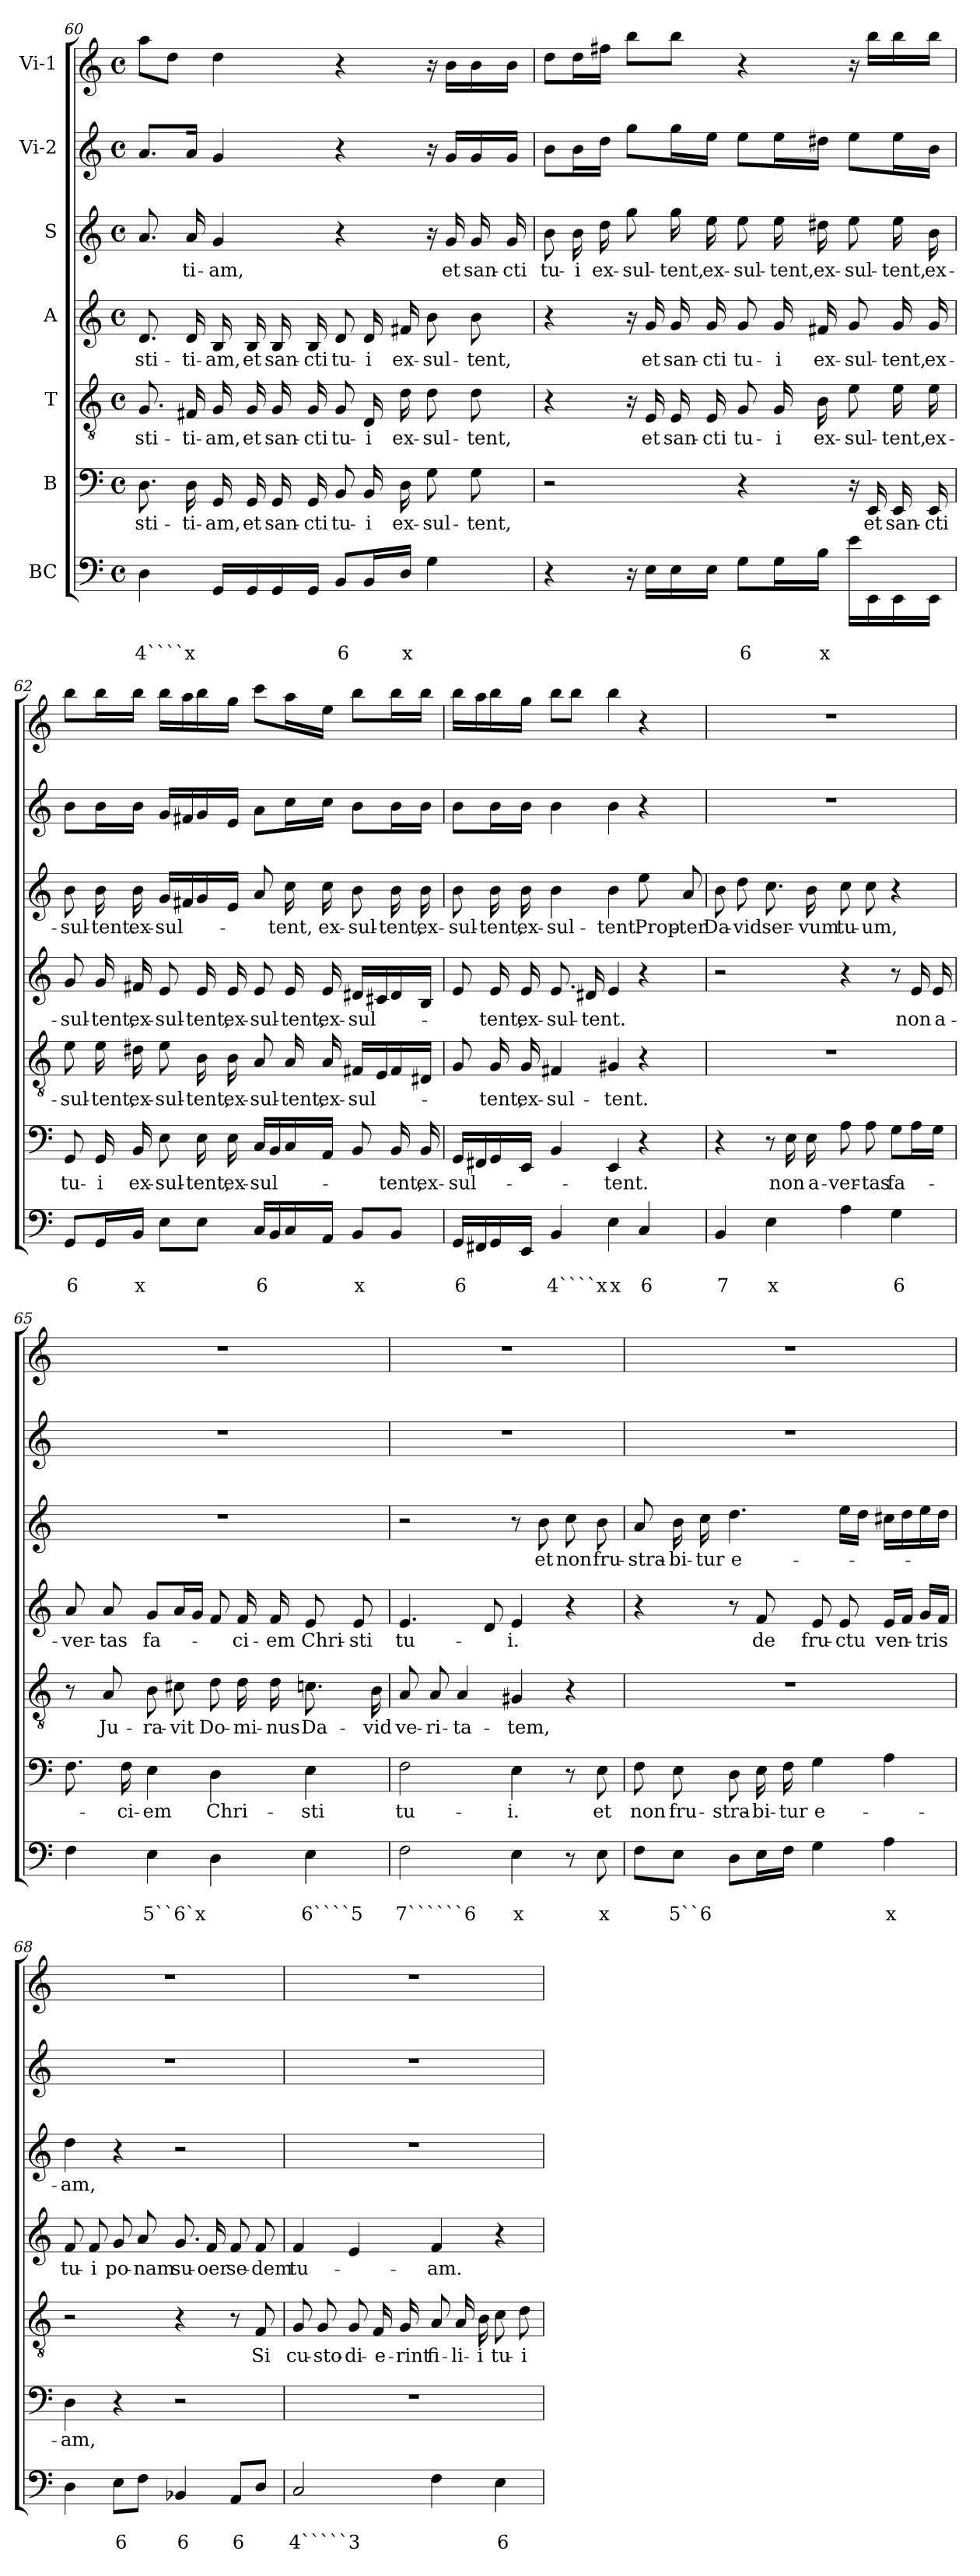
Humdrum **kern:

**kern	**text	**text	**kern	**text	**kern	**text	**kern	**text	**kern	**text	**kern	**kern
*part7	*part7	*part7	*part6	*part6	*part5	*part5	*part4	*part4	*part3	*part3	*part2	*part1
*staff7	*staff7	*staff7	*staff6	*staff6	*staff5	*staff5	*staff4	*staff4	*staff3	*staff3	*staff2	*staff1
*I"BC	*	*	*I"B	*	*I"T	*	*I"A	*	*I"S	*	*I"Vi-2	*I"Vi-1
!!LO:LB:g=z
*clefF4	*	*	*clefF4	*	*clefGv2	*	*clefG2	*	*clefG2	*	*clefG2	*clefG2
*k[]	*	*	*k[]	*	*k[]	*	*k[]	*	*k[]	*	*k[]	*k[]
*C:	*	*	*C:	*	*C:	*	*C:	*	*C:	*	*C:	*C:
*M4/4	*	*	*M4/4	*	*M4/4	*	*M4/4	*	*M4/4	*	*M4/4	*M4/4
*met(c)	*	*	*met(c)	*	*met(c)	*	*met(c)	*	*met(c)	*	*met(c)	*met(c)
=60	=60	=60	=60	=60	=60	=60	=60	=60	=60	=60	=60	=60
!	!	!LO:LY:b	!	!LO:LY:b	!	!LO:LY:b	!	!LO:LY:b	!	!	!	!
4D\	.	4````x	8.D\	-sti-	8.G/	-sti-	8.d/	-sti-	8.a/	.	8.a/L	8aa\L
.	.	.	.	.	.	.	.	.	.	.	.	8dd\J
!	!	!	!	!LO:LY:b	!	!LO:LY:b	!	!LO:LY:b	!	!LO:LY:b	!	!
.	.	.	16D\	-ti-	16F#X/	-ti-	16d/	-ti-	16a/	-ti-	16a/Jk	.
!	!	!	!	!LO:LY:b	!	!LO:LY:b	!	!LO:LY:b	!	!LO:LY:b	!	!
16GG/LL	.	.	16GG/	-am,	16G/	-am,	16B/	-am,	4g/	-am,	4g/	4dd\
!	!	!	!	!LO:LY:b	!	!LO:LY:b	!	!LO:LY:b	!	!	!	!
16GG/	.	.	16GG/	et	16G/	et	16B/	et	.	.	.	.
!	!	!	!	!LO:LY:b	!	!LO:LY:b	!	!LO:LY:b	!	!	!	!
16GG/	.	.	16GG/	san-	16G/	san-	16B/	san-	.	.	.	.
!	!	!	!	!LO:LY:b	!	!LO:LY:b	!	!LO:LY:b	!	!	!	!
16GG/JJ	.	.	16GG/	-cti	16G/	-cti	16B/	-cti	.	.	.	.
!	!	!LO:LY:b	!	!LO:LY:b	!	!LO:LY:b	!	!LO:LY:b	!	!	!	!
8BB/L	.	6	8BB/	tu-	8G/	tu-	8d/	tu-	4r	.	4r	4r
!	!	!	!	!LO:LY:b	!	!LO:LY:b	!	!LO:LY:b	!	!	!	!
16BB/L	.	.	16BB/	-i	16D/	-i	16d/	-i	.	.	.	.
!	!	!LO:LY:b	!	!LO:LY:b	!	!LO:LY:b	!	!LO:LY:b	!	!	!	!
16D/JJ	.	x	16D\	ex-	16d\	ex-	16f#X/	ex-	.	.	.	.
!	!	!	!	!LO:LY:b	!	!LO:LY:b	!	!LO:LY:b	!	!	!	!
4G\	.	.	8G\	-sul-	8d\	-sul-	8b\	-sul-	16r	.	16r	16r
!	!	!	!	!	!	!	!	!	!	!LO:LY:b	!	!
.	.	.	.	.	.	.	.	.	16g/	et	16g/LL	16b\LL
!	!	!	!	!LO:LY:b	!	!LO:LY:b	!	!LO:LY:b	!	!LO:LY:b	!	!
.	.	.	8G\	-tent,	8d\	-tent,	8b\	-tent,	16g/	san-	16g/	16b\
!	!	!	!	!	!	!	!	!	!	!LO:LY:b	!	!
.	.	.	.	.	.	.	.	.	16g/	-cti	16g/JJ	16b\JJ
=61	=61	=61	=61	=61	=61	=61	=61	=61	=61	=61	=61	=61
!	!	!	!	!	!	!	!	!	!	!LO:LY:b	!	!
4r	.	.	2r	.	4r	.	4r	.	8b\	tu-	8b\L	8dd\L
!	!	!	!	!	!	!	!	!	!	!LO:LY:b	!	!
.	.	.	.	.	.	.	.	.	16b\	-i	16b\L	16dd\L
!	!	!	!	!	!	!	!	!	!	!LO:LY:b	!	!
.	.	.	.	.	.	.	.	.	16dd\	ex-	16dd\JJ	16ff#X\JJ
!	!	!	!	!	!	!	!	!	!	!LO:LY:b	!	!
16r	.	.	.	.	16r	.	16r	.	8gg\	-sul-	8gg\L	8bb\L
!	!	!	!	!	!	!LO:LY:b	!	!LO:LY:b	!	!	!	!
16E\LL	.	.	.	.	16E/	et	16g/	et	.	.	.	.
!	!	!	!	!	!	!LO:LY:b	!	!LO:LY:b	!	!LO:LY:b	!	!
16E\	.	.	.	.	16E/	san-	16g/	san-	16gg\	-tent,	16gg\L	8bb\J
!	!	!	!	!	!	!LO:LY:b	!	!LO:LY:b	!	!LO:LY:b	!	!
16E\JJ	.	.	.	.	16E/	-cti	16g/	-cti	16ee\	ex-	16ee\JJ	.
!	!	!LO:LY:b	!	!	!	!LO:LY:b	!	!LO:LY:b	!	!LO:LY:b	!	!
8G\L	.	6	4r	.	8G/	tu-	8g/	tu-	8ee\	-sul-	8ee\L	4r
!	!	!	!	!	!	!LO:LY:b	!	!LO:LY:b	!	!LO:LY:b	!	!
16G\L	.	.	.	.	16G/	-i	16g/	-i	16ee\	-tent,	16ee\L	.
!	!	!LO:LY:b	!	!	!	!LO:LY:b	!	!LO:LY:b	!	!LO:LY:b	!	!
16B\JJ	.	x	.	.	16B\	ex-	16f#X/	ex-	16dd#X\	ex-	16dd#X\JJ	.
!	!	!	!	!	!	!LO:LY:b	!	!LO:LY:b	!	!LO:LY:b	!	!
16e\LL	.	.	16r	.	8e\	-sul-	8g/	-sul-	8ee\	-sul-	8ee\L	16r
!	!	!	!	!LO:LY:b	!	!	!	!	!	!	!	!
16EE\	.	.	16EE/	et	.	.	.	.	.	.	.	16bb\LL
!	!	!	!	!LO:LY:b	!	!LO:LY:b	!	!LO:LY:b	!	!LO:LY:b	!	!
16EE\	.	.	16EE/	san-	16e\	-tent,	16g/	-tent,	16ee\	-tent,	16ee\L	16bb\
!	!	!	!	!LO:LY:b	!	!LO:LY:b	!	!LO:LY:b	!	!LO:LY:b	!	!
16EE\JJ	.	.	16EE/	-cti	16e\	ex-	16g/	ex-	16b\	ex-	16b\JJ	16bb\JJ
!!LO:PB:g=z
=62	=62	=62	=62	=62	=62	=62	=62	=62	=62	=62	=62	=62
!	!	!LO:LY:b	!	!LO:LY:b	!	!LO:LY:b	!	!LO:LY:b	!	!LO:LY:b	!	!
8GG/L	.	6	8GG/	tu-	8e\	-sul-	8g/	-sul-	8b\	-sul-	8b\L	8bb\L
!	!	!	!	!LO:LY:b	!	!LO:LY:b	!	!LO:LY:b	!	!LO:LY:b	!	!
16GG/L	.	.	16GG/	-i	16e\	-tent,	16g/	-tent,	16b\	-tent.	16b\L	16bb\L
!	!	!LO:LY:b	!	!LO:LY:b	!	!LO:LY:b	!	!LO:LY:b	!	!LO:LY:b	!	!
16BB/JJ	.	x	16BB/	ex-	16d#X\	ex-	16f#X/	ex-	16b\	ex-	16b\JJ	16bb\JJ
!	!	!	!	!LO:LY:b	!	!LO:LY:b	!	!LO:LY:b	!	!LO:LY:b	!	!
8E\L	.	.	8E\	-sul-	8e\	-sul-	8e/	-sul-	16g/LL	-sul-	16g/LL	16bb\LL
.	.	.	.	.	.	.	.	.	16f#X/	.	16f#X/	16aa\
!	!	!	!	!LO:LY:b	!	!LO:LY:b	!	!LO:LY:b	!	!	!	!
8E\J	.	.	16E\	-tent,	16B\	-tent,	16e/	-tent,	16g/	.	16g/	16bb\
!	!	!	!	!LO:LY:b	!	!LO:LY:b	!	!LO:LY:b	!	!	!	!
.	.	.	16E\	ex-	16B\	ex-	16e/	ex-	16e/JJ	.	16e/JJ	16gg\JJ
!	!	!LO:LY:b	!	!LO:LY:b	!	!LO:LY:b	!	!LO:LY:b	!	!	!	!
16C/LL	.	6	16C/LL	-sul-	8A/	-sul-	8e/	-sul-	8a/	.	8a\L	8ccc\L
16BB/	.	.	16BB/	.	.	.	.	.	.	.	.	.
!	!	!	!	!	!	!LO:LY:b	!	!LO:LY:b	!	!LO:LY:b	!	!
16C/	.	.	16C/	.	16A/	-tent,	16e/	-tent,	16cc\	-tent,	16cc\L	16aa\L
!	!	!	!	!	!	!LO:LY:b	!	!LO:LY:b	!	!LO:LY:b	!	!
16AA/JJ	.	.	16AA/JJ	.	16A/	ex-	16e/	ex-	16cc\	ex-	16cc\JJ	16ee\JJ
!	!	!LO:LY:b	!	!	!	!LO:LY:b	!	!LO:LY:b	!	!LO:LY:b	!	!
8BB/L	.	x	8BB/	.	16F#X/LL	-sul-	16d#X/LL	-sul-	8b\	-sul-	8b\L	8bb\L
.	.	.	.	.	16E/	.	16c#X/	.	.	.	.	.
!	!	!	!	!LO:LY:b	!	!	!	!	!	!LO:LY:b	!	!
8BB/J	.	.	16BB/	-tent,	16F#/	.	16d#/	.	16b\	-tent,	16b\L	16bb\L
!	!	!	!	!LO:LY:b	!	!	!	!	!	!LO:LY:b	!	!
.	.	.	16BB/	ex-	16D#X/JJ	.	16B/JJ	.	16b\	ex-	16b\JJ	16bb\JJ
=63	=63	=63	=63	=63	=63	=63	=63	=63	=63	=63	=63	=63
!	!	!LO:LY:b	!	!LO:LY:b	!	!	!	!	!	!LO:LY:b	!	!
16GG/LL	.	6	16GG/LL	-sul-	8G/	.	8e/	.	8b\	-sul-	8b\L	16bb\LL
16FF#X/	.	.	16FF#X/	.	.	.	.	.	.	.	.	16aa\
!	!	!	!	!	!	!LO:LY:b	!	!LO:LY:b	!	!LO:LY:b	!	!
16GG/	.	.	16GG/	.	16G/	-tent,	16e/	-tent,	16b\	-tent,	16b\L	16bb\
!	!	!	!	!	!	!LO:LY:b	!	!LO:LY:b	!	!LO:LY:b	!	!
16EE/JJ	.	.	16EE/JJ	.	16G/	ex-	16e/	ex-	16b\	ex-	16b\JJ	16gg\JJ
!	!	!LO:LY:b	!	!	!	!LO:LY:b	!	!LO:LY:b	!	!LO:LY:b	!	!
4BB/	.	4````x	4BB/	.	4F#X/	-sul-	8.e/	-sul-	4b\	-sul-	4b\	8bb\L
.	.	.	.	.	.	.	.	.	.	.	.	8bb\J
!	!	!	!	!	!	!	!	!LO:LY:b	!	!	!	!
.	.	.	.	.	.	.	16d#X/	-tent.	.	.	.	.
!	!	!LO:LY:b	!	!LO:LY:b	!	!LO:LY:b	!	!	!	!LO:LY:b	!	!
4E\	.	x	4EE/	-tent.	4G#X/	-tent.	4e/	.	4b\	-tent.	4b\	4bb\
!	!	!LO:LY:b	!	!	!	!	!	!	!	!LO:LY:b	!	!
4C/	.	6	4r	.	4r	.	4r	.	8ee\	Prop-	4r	4r
!	!	!	!	!	!	!	!	!	!	!LO:LY:b	!	!
.	.	.	.	.	.	.	.	.	8a/	-ter	.	.
=64	=64	=64	=64	=64	=64	=64	=64	=64	=64	=64	=64	=64
!	!	!LO:LY:b	!	!	!	!	!	!	!	!LO:LY:b	!	!
4BB/	.	7	4r	.	1r	.	2r	.	8b\	Da-	1r	1r
!	!	!	!	!	!	!	!	!	!	!LO:LY:b	!	!
.	.	.	.	.	.	.	.	.	8dd\	-vid	.	.
!	!	!LO:LY:b	!	!	!	!	!	!	!	!LO:LY:b	!	!
4E\	.	x	8r	.	.	.	.	.	8.cc\	ser-	.	.
!	!	!	!	!LO:LY:b	!	!	!	!	!	!	!	!
.	.	.	16E\	non	.	.	.	.	.	.	.	.
!	!	!	!	!LO:LY:b	!	!	!	!	!	!LO:LY:b	!	!
.	.	.	16E\	a-	.	.	.	.	16b\	-vum	.	.
!	!	!	!	!LO:LY:b	!	!	!	!	!	!LO:LY:b	!	!
4A\	.	.	8A\	-ver-	.	.	4r	.	8cc\	tu-	.	.
!	!	!	!	!LO:LY:b	!	!	!	!	!	!LO:LY:b	!	!
.	.	.	8A\	-tas	.	.	.	.	8cc\	-um,	.	.
!	!	!LO:LY:b	!	!LO:LY:b	!	!	!	!	!	!	!	!
4G\	.	6	8G\L	fa-	.	.	8r	.	4r	.	.	.
!	!	!	!	!	!	!	!	!LO:LY:b	!	!	!	!
.	.	.	16A\L	.	.	.	16e/	non	.	.	.	.
!	!	!	!	!	!	!	!	!LO:LY:b	!	!	!	!
.	.	.	16G\JJ	.	.	.	16e/	a-	.	.	.	.
!!LO:LB:g=z
=65	=65	=65	=65	=65	=65	=65	=65	=65	=65	=65	=65	=65
!	!	!	!	!	!	!	!	!LO:LY:b	!	!	!	!
4F\	.	.	8.F\	.	8r	.	8a/	-ver-	1r	.	1r	1r
!	!	!	!	!	!	!LO:LY:b	!	!LO:LY:b	!	!	!	!
.	.	.	.	.	8A/	Ju-	8a/	-tas	.	.	.	.
!	!	!	!	!LO:LY:b	!	!	!	!	!	!	!	!
.	.	.	16F\	-ci-	.	.	.	.	.	.	.	.
!	!	!LO:LY:b	!	!LO:LY:b	!	!LO:LY:b	!	!LO:LY:b	!	!	!	!
4E\	.	5``6`x	4E\	-em	8B\	-ra-	8g/L	fa-	.	.	.	.
!	!	!	!	!	!	!LO:LY:b	!	!	!	!	!	!
.	.	.	.	.	8c#X\	-vit	16a/L	.	.	.	.	.
.	.	.	.	.	.	.	16g/JJ	.	.	.	.	.
!	!	!	!	!LO:LY:b	!	!LO:LY:b	!	!	!	!	!	!
4D\	.	.	4D\	Chri-	8d\	Do-	8f/	.	.	.	.	.
!	!	!	!	!	!	!LO:LY:b	!	!LO:LY:b	!	!	!	!
.	.	.	.	.	16d\	-mi-	16f/	-ci-	.	.	.	.
!	!	!	!	!	!	!LO:LY:b	!	!LO:LY:b	!	!	!	!
.	.	.	.	.	16d\	-nus	16f/	-em	.	.	.	.
!	!	!LO:LY:b	!	!LO:LY:b	!	!LO:LY:b	!	!LO:LY:b	!	!	!	!
4E\	.	6````5	4E\	-sti	8.cn\	Da-	8e/	Chri-	.	.	.	.
!	!	!	!	!	!	!	!	!LO:LY:b	!	!	!	!
.	.	.	.	.	.	.	8e/	-sti	.	.	.	.
!	!	!	!	!	!	!LO:LY:b	!	!	!	!	!	!
.	.	.	.	.	16B\	-vid	.	.	.	.	.	.
=66	=66	=66	=66	=66	=66	=66	=66	=66	=66	=66	=66	=66
!	!	!LO:LY:b	!	!LO:LY:b	!	!LO:LY:b	!	!LO:LY:b	!	!	!	!
2F\	.	7``````6	2F\	tu-	8A/	ve-	4.e/	tu-	2r	.	1r	1r
!	!	!	!	!	!	!LO:LY:b	!	!	!	!	!	!
.	.	.	.	.	8A/	-ri-	.	.	.	.	.	.
!	!	!	!	!	!	!LO:LY:b	!	!	!	!	!	!
.	.	.	.	.	4A/	-ta-	.	.	.	.	.	.
.	.	.	.	.	.	.	8d/	.	.	.	.	.
!	!	!LO:LY:b	!	!LO:LY:b	!	!LO:LY:b	!	!LO:LY:b	!	!	!	!
4E\	.	x	4E\	-i.	4G#X/	-tem,	4e/	-i.	8r	.	.	.
!	!	!	!	!	!	!	!	!	!	!LO:LY:b	!	!
.	.	.	.	.	.	.	.	.	8b\	et	.	.
!	!	!	!	!	!	!	!	!	!	!LO:LY:b	!	!
8r	.	.	8r	.	4r	.	4r	.	8cc\	non	.	.
!	!	!LO:LY:b	!	!LO:LY:b	!	!	!	!	!	!LO:LY:b	!	!
8E\	.	x	8E\	et	.	.	.	.	8b\	fru-	.	.
=67	=67	=67	=67	=67	=67	=67	=67	=67	=67	=67	=67	=67
!	!	!	!	!LO:LY:b	!	!	!	!	!	!LO:LY:b	!	!
8F\L	.	.	8F\	non	1r	.	4r	.	8a/	-stra-	1r	1r
!	!	!LO:LY:b	!	!LO:LY:b	!	!	!	!	!	!LO:LY:b	!	!
8E\J	.	5``6	8E\	fru-	.	.	.	.	16b\	-bi-	.	.
!	!	!	!	!	!	!	!	!	!	!LO:LY:b	!	!
.	.	.	.	.	.	.	.	.	16cc\	-tur	.	.
!	!	!	!	!LO:LY:b	!	!	!	!	!	!LO:LY:b	!	!
8D\L	.	.	8D\	-stra-	.	.	8r	.	4.dd\	e-	.	.
!	!	!	!	!LO:LY:b	!	!	!	!LO:LY:b	!	!	!	!
16E\L	.	.	16E\	-bi-	.	.	8f/	de	.	.	.	.
!	!	!	!	!LO:LY:b	!	!	!	!	!	!	!	!
16F\JJ	.	.	16F\	-tur	.	.	.	.	.	.	.	.
!	!	!	!	!LO:LY:b	!	!	!	!LO:LY:b	!	!	!	!
4G\	.	.	4G\	e-	.	.	8e/	fru-	.	.	.	.
!	!	!	!	!	!	!	!	!LO:LY:b	!	!	!	!
.	.	.	.	.	.	.	8e/	-ctu	16ee\LL	.	.	.
.	.	.	.	.	.	.	.	.	16dd\JJ	.	.	.
!	!	!LO:LY:b	!	!	!	!	!	!LO:LY:b	!	!	!	!
4A\	.	x	4A\	.	.	.	16e/LL	ven-	16cc#X\LL	.	.	.
.	.	.	.	.	.	.	16f/JJ	.	16dd\	.	.	.
!	!	!	!	!	!	!	!	!LO:LY:b	!	!	!	!
.	.	.	.	.	.	.	16g/LL	-tris	16ee\	.	.	.
.	.	.	.	.	.	.	16f/JJ	.	16dd\JJ	.	.	.
=68	=68	=68	=68	=68	=68	=68	=68	=68	=68	=68	=68	=68
!	!	!	!	!LO:LY:b	!	!	!	!LO:LY:b	!	!LO:LY:b	!	!
4D\	.	.	4D\	-am,	2r	.	8f/	tu-	4dd\	-am,	1r	1r
!	!	!	!	!	!	!	!	!LO:LY:b	!	!	!	!
.	.	.	.	.	.	.	8f/	-i	.	.	.	.
!	!	!LO:LY:b	!	!	!	!	!	!LO:LY:b	!	!	!	!
8E\L	.	6	4r	.	.	.	8g/	po-	4r	.	.	.
!	!	!	!	!	!	!	!	!LO:LY:b	!	!	!	!
8F\J	.	.	.	.	.	.	8a/	-nam	.	.	.	.
!	!	!LO:LY:b	!	!	!	!	!	!LO:LY:b	!	!	!	!
4BB-X/	.	6	2r	.	4r	.	8.g/	su-	2r	.	.	.
!	!	!	!	!	!	!	!	!LO:LY:b	!	!	!	!
.	.	.	.	.	.	.	16f/	-oer	.	.	.	.
!	!	!LO:LY:b	!	!	!	!	!	!LO:LY:b	!	!	!	!
8AA/L	.	6	.	.	8r	.	8f/	se-	.	.	.	.
!	!	!	!	!	!	!LO:LY:b	!	!LO:LY:b	!	!	!	!
8D/J	.	.	.	.	8F/	Si	8f/	-dem	.	.	.	.
!!LO:PB:g=z
=69	=69	=69	=69	=69	=69	=69	=69	=69	=69	=69	=69	=69
!	!	!LO:LY:b	!	!	!	!LO:LY:b	!	!LO:LY:b	!	!	!	!
2C/	.	4`````3	1r	.	8G/	cu-	4f/	tu-	1r	.	1r	1r
!	!	!	!	!	!	!LO:LY:b	!	!	!	!	!	!
.	.	.	.	.	8G/	-sto-	.	.	.	.	.	.
!	!	!	!	!	!	!LO:LY:b	!	!	!	!	!	!
.	.	.	.	.	8G/	-di-	4e/	.	.	.	.	.
!	!	!	!	!	!	!LO:LY:b	!	!	!	!	!	!
.	.	.	.	.	16F/	-e-	.	.	.	.	.	.
!	!	!	!	!	!	!LO:LY:b	!	!	!	!	!	!
.	.	.	.	.	16G/	-rint	.	.	.	.	.	.
!	!	!	!	!	!	!LO:LY:b	!	!LO:LY:b	!	!	!	!
4F\	.	.	.	.	8A/	fi-	4f/	-am.	.	.	.	.
!	!	!	!	!	!	!LO:LY:b	!	!	!	!	!	!
.	.	.	.	.	16A/	-li-	.	.	.	.	.	.
!	!	!	!	!	!	!LO:LY:b	!	!	!	!	!	!
.	.	.	.	.	16B\	-i	.	.	.	.	.	.
!	!	!LO:LY:b	!	!	!	!LO:LY:b	!	!	!	!	!	!
4E\	.	6	.	.	8c\	tu-	4r	.	.	.	.	.
!	!	!	!	!	!	!LO:LY:b	!	!	!	!	!	!
.	.	.	.	.	8d\	-i	.	.	.	.	.	.
=	=	=	=	=	=	=	=	=	=	=	=	=
*-	*-	*-	*-	*-	*-	*-	*-	*-	*-	*-	*-	*-
